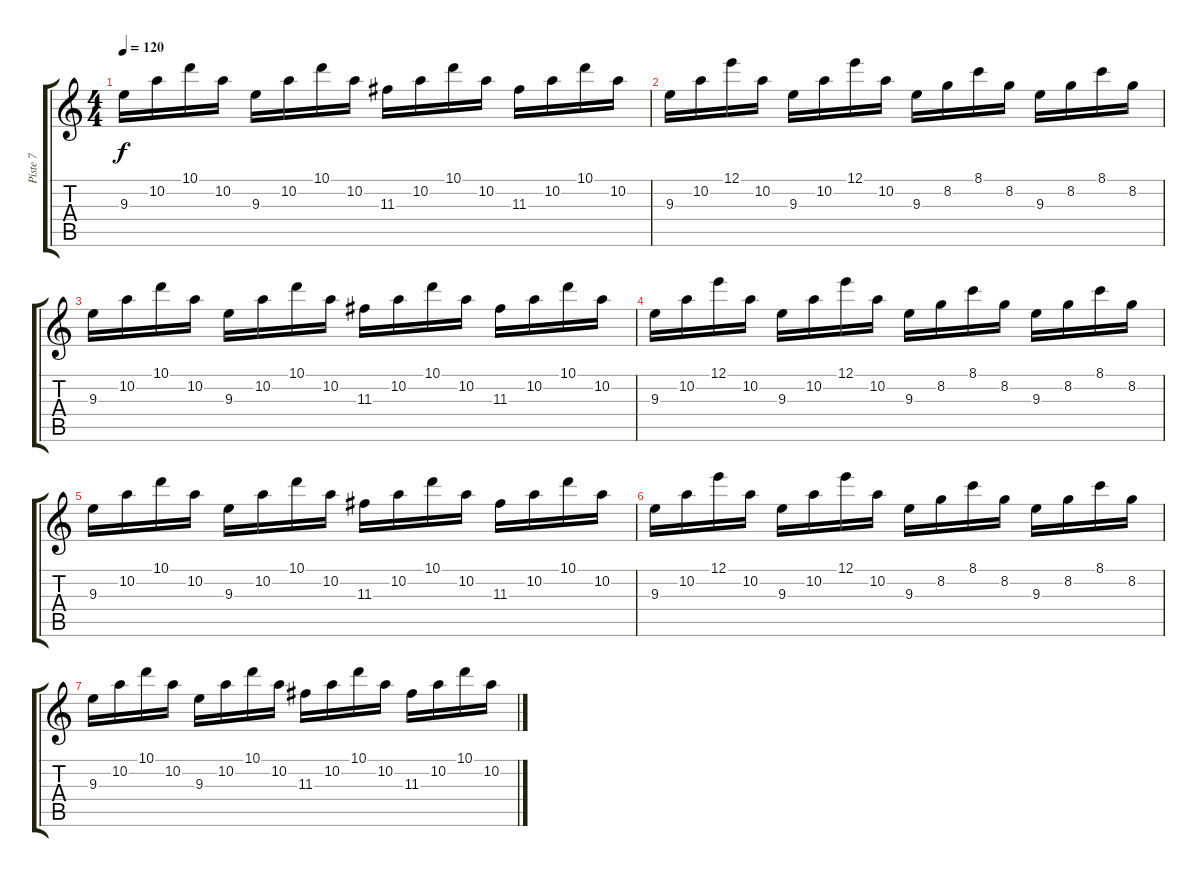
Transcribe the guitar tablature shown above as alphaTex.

\track ("Piste 7" "Piste 7") {instrument overdrivenguitar}
\staff {score tabs}
\tuning (E4 B3 G3 D3 A2 E2) {hide}
\ts (4 4)
\tempo 120
\clef g2
\ks c
9.3.16{dy f} 10.2.16 10.1.16 10.2.16 9.3.16 10.2.16 10.1.16 10.2.16 11.3.16 10.2.16 10.1.16 10.2.16 11.3.16 10.2.16 10.1.16 10.2.16 |
9.3.16 10.2.16 12.1.16 10.2.16 9.3.16 10.2.16 12.1.16 10.2.16 9.3.16 8.2.16 8.1.16 8.2.16 9.3.16 8.2.16 8.1.16 8.2.16 |
9.3.16 10.2.16 10.1.16 10.2.16 9.3.16 10.2.16 10.1.16 10.2.16 11.3.16 10.2.16 10.1.16 10.2.16 11.3.16 10.2.16 10.1.16 10.2.16 |
9.3.16 10.2.16 12.1.16 10.2.16 9.3.16 10.2.16 12.1.16 10.2.16 9.3.16 8.2.16 8.1.16 8.2.16 9.3.16 8.2.16 8.1.16 8.2.16 |
9.3.16 10.2.16 10.1.16 10.2.16 9.3.16 10.2.16 10.1.16 10.2.16 11.3.16 10.2.16 10.1.16 10.2.16 11.3.16 10.2.16 10.1.16 10.2.16 |
9.3.16 10.2.16 12.1.16 10.2.16 9.3.16 10.2.16 12.1.16 10.2.16 9.3.16 8.2.16 8.1.16 8.2.16 9.3.16 8.2.16 8.1.16 8.2.16 |
9.3.16 10.2.16 10.1.16 10.2.16 9.3.16 10.2.16 10.1.16 10.2.16 11.3.16 10.2.16 10.1.16 10.2.16 11.3.16 10.2.16 10.1.16 10.2.16
